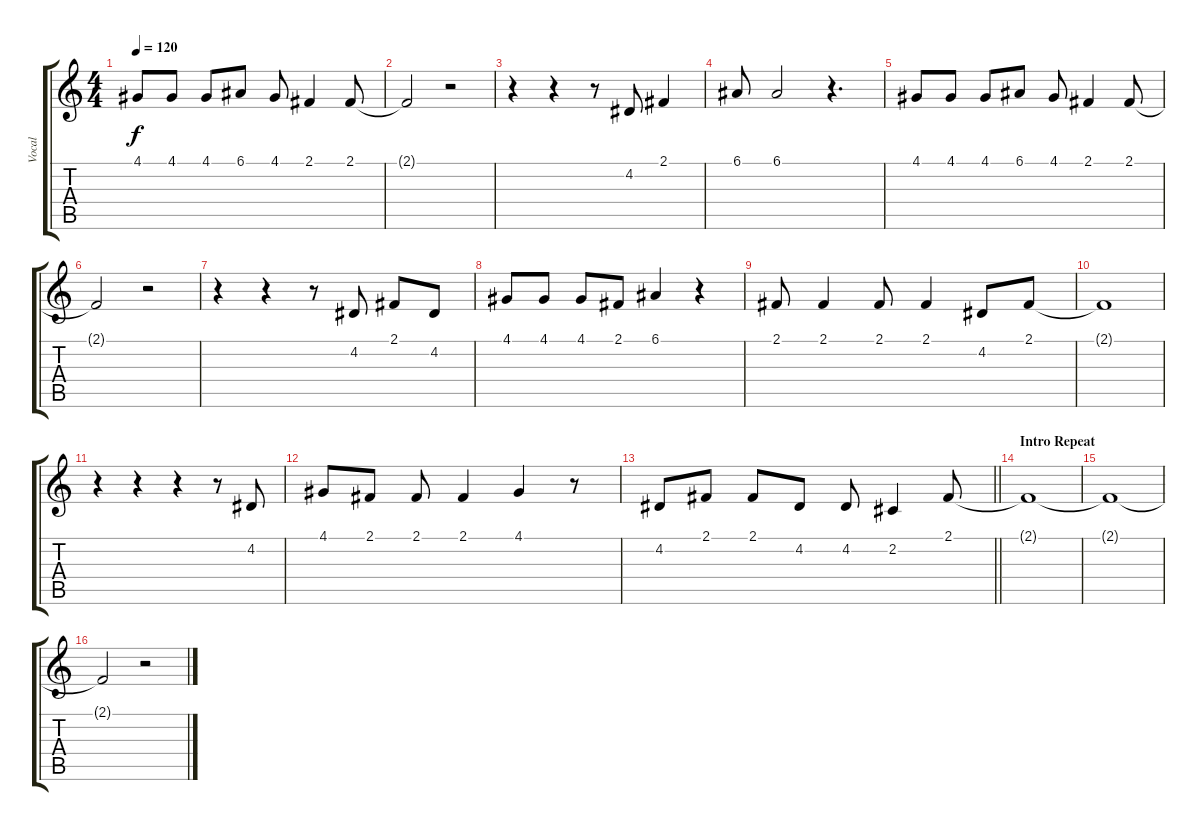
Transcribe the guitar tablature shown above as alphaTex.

\track ("Vocal" "Vocal") {instrument tangoaccordion}
\staff {score tabs}
\tuning (E4 B3 G3 D3 A2 E2) {hide}
\ts (4 4)
\tempo 120
\clef g2
\ks c
4.1.8{dy f} 4.1.8 4.1.8 6.1.8 4.1.8 2.1.4 2.1.8 |
2.1{t}.2 r.2 |
r.4 r.4 r.8 4.2.8 2.1.4 |
6.1.8 6.1.2 r.4{d} |
4.1.8 4.1.8 4.1.8 6.1.8 4.1.8 2.1.4 2.1.8 |
2.1{t}.2 r.2 |
r.4 r.4 r.8 4.2.8 2.1.8 4.2.8 |
4.1.8 4.1.8 4.1.8 2.1.8 6.1.4 r.4 |
2.1.8 2.1.4 2.1.8 2.1.4 4.2.8 2.1.8 |
2.1{t}.1 |
r.4 r.4 r.4 r.8 4.2.8 |
4.1.8 2.1.8 2.1.8 2.1.4 4.1.4 r.8 |
\barLineRight lightlight
4.2.8 2.1.8 2.1.8 4.2.8 4.2.8 2.2.4 2.1.8 |
\section ("" "Intro Repeat")
2.1{t}.1{volume 0} |
2.1{t}.1 |
2.1{t}.2 r.2
